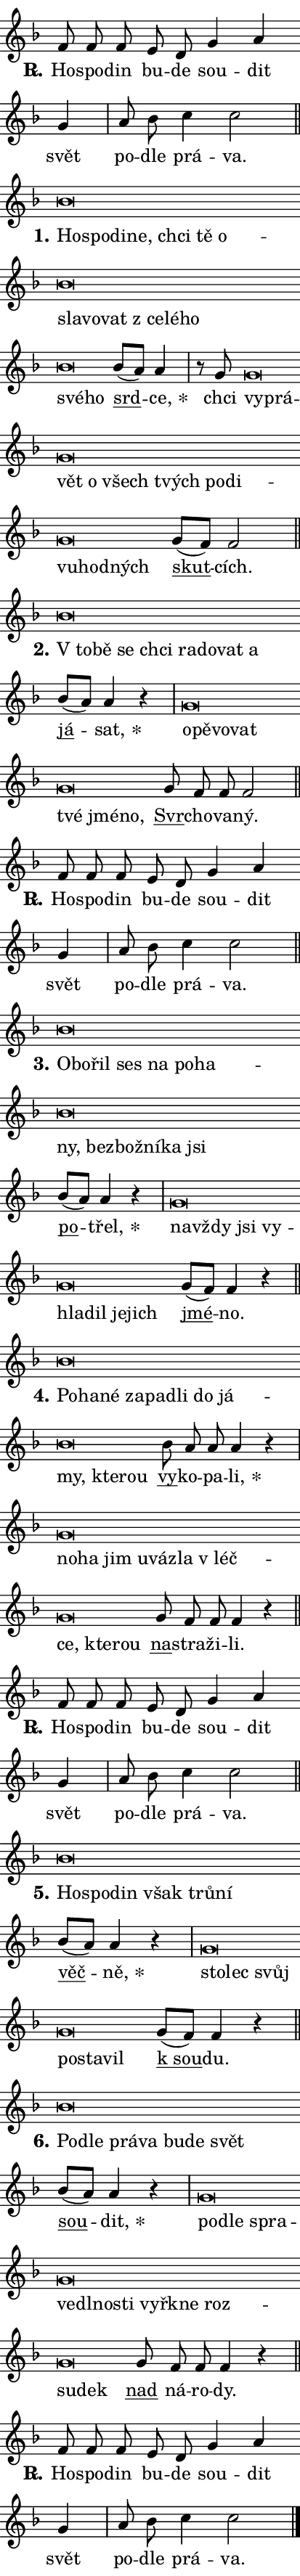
\version "2.24.0"
\header { tagline = "" }
\paper {
  indent = 0\cm
  top-margin = 0\cm
  right-margin = 0\cm
  bottom-margin = 0\cm
  left-margin = 0\cm
  paper-width = 7\cm
  page-breaking = #ly:one-page-breaking
  system-system-spacing.basic-distance = #11
  score-system-spacing.basic-distance = #11
  ragged-last = ##f
}


%% Author: Thomas Morley
%% https://lists.gnu.org/archive/html/lilypond-user/2020-05/msg00002.html
#(define (line-position grob)
"Returns position of @var[grob} in current system:
   @code{'start}, if at first time-step
   @code{'end}, if at last time-step
   @code{'middle} otherwise
"
  (let* ((col (ly:item-get-column grob))
         (ln (ly:grob-object col 'left-neighbor))
         (rn (ly:grob-object col 'right-neighbor))
         (col-to-check-left (if (ly:grob? ln) ln col))
         (col-to-check-right (if (ly:grob? rn) rn col))
         (break-dir-left
           (and
             (ly:grob-property col-to-check-left 'non-musical #f)
             (ly:item-break-dir col-to-check-left)))
         (break-dir-right
           (and
             (ly:grob-property col-to-check-right 'non-musical #f)
             (ly:item-break-dir col-to-check-right))))
        (cond ((eqv? 1 break-dir-left) 'start)
              ((eqv? -1 break-dir-right) 'end)
              (else 'middle))))

#(define (tranparent-at-line-position vctor)
  (lambda (grob)
  "Relying on @code{line-position} select the relevant enry from @var{vctor}.
Used to determine transparency,"
    (case (line-position grob)
      ((end) (not (vector-ref vctor 0)))
      ((middle) (not (vector-ref vctor 1)))
      ((start) (not (vector-ref vctor 2))))))

noteHeadBreakVisibility =
#(define-music-function (break-visibility)(vector?)
"Makes @code{NoteHead}s transparent relying on @var{break-visibility}"
#{
  \override NoteHead.transparent =
    #(tranparent-at-line-position break-visibility)
#})

#(define delete-ledgers-for-transparent-note-heads
  (lambda (grob)
    "Reads whether a @code{NoteHead} is transparent.
If so this @code{NoteHead} is removed from @code{'note-heads} from
@var{grob}, which is supposed to be @code{LedgerLineSpanner}.
As a result ledgers are not printed for this @code{NoteHead}"
    (let* ((nhds-array (ly:grob-object grob 'note-heads))
           (nhds-list
             (if (ly:grob-array? nhds-array)
                 (ly:grob-array->list nhds-array)
                 '()))
           ;; Relies on the transparent-property being done before
           ;; Staff.LedgerLineSpanner.after-line-breaking is executed.
           ;; This is fragile ...
           (to-keep
             (remove
               (lambda (nhd)
                 (ly:grob-property nhd 'transparent #f))
               nhds-list)))
      ;; TODO find a better method to iterate over grob-arrays, similiar
      ;; to filter/remove etc for lists
      ;; For now rebuilt from scratch
      (set! (ly:grob-object grob 'note-heads)  '())
      (for-each
        (lambda (nhd)
          (ly:pointer-group-interface::add-grob grob 'note-heads nhd))
        to-keep))))

hideNotes = {
  \noteHeadBreakVisibility #begin-of-line-visible
}
unHideNotes = {
  \noteHeadBreakVisibility #all-visible
}

% work-around for resetting accidentals
% https://lilypond.org/doc/v2.23/Documentation/notation/displaying-rhythms#unmetered-music
cadenzaMeasure = {
  \cadenzaOff
  \partial 1024 s1024
  \cadenzaOn
}

#(define-markup-command (accent layout props text) (markup?)
  "Underline accented syllable"
  (interpret-markup layout props
    #{\markup \override #'(offset . 4.3) \underline { #text }#}))

responsum = \markup \concat {
  "R" \hspace #-1.05 \path #0.1 #'((moveto 0 0.07) (lineto 0.9 0.8)) \hspace #0.05 "."
}

\layout {
    \context {
        \Staff
        \remove "Time_signature_engraver"
        \override LedgerLineSpanner.after-line-breaking = #delete-ledgers-for-transparent-note-heads
    }
    \context {
        \Voice {
            \override NoteHead.output-attributes = #'((class . "notehead"))
            \override Hairpin.height = #0.55
        }
    }
    \context {
        \Lyrics {
            \override StanzaNumber.output-attributes = #'((class . "stanzanumber"))
            \override LyricSpace.minimum-distance = #0.9
            \override LyricText.font-name = #"TeX Gyre Schola"
            \override LyricText.font-size = 1
            \override StanzaNumber.font-name = #"TeX Gyre Schola Bold"
            \override StanzaNumber.font-size = 1
        }
    }
}

% magnetic-lyrics.ily
%
%   written by
%     Jean Abou Samra <jean@abou-samra.fr>
%     Werner Lemberg <wl@gnu.org>
%
%   adapted by
%     Jiri Hon <jiri.hon@gmail.com>
%
% Version 2022-Apr-15

% https://www.mail-archive.com/lilypond-user@gnu.org/msg149350.html

#(define (Left_hyphen_pointer_engraver context)
   "Collect syllable-hyphen-syllable occurrences in lyrics and store
them in properties.  This engraver only looks to the left.  For
example, if the lyrics input is @code{foo -- bar}, it does the
following.

@itemize @bullet
@item
Set the @code{text} property of the @code{LyricHyphen} grob between
@q{foo} and @q{bar} to @code{foo}.

@item
Set the @code{left-hyphen} property of the @code{LyricText} grob with
text @q{foo} to the @code{LyricHyphen} grob between @q{foo} and
@q{bar}.
@end itemize

Use this auxiliary engraver in combination with the
@code{lyric-@/text::@/apply-@/magnetic-@/offset!} hook."
   (let ((hyphen #f)
         (text #f))
     (make-engraver
      (acknowledgers
       ((lyric-syllable-interface engraver grob source-engraver)
        (set! text grob)))
      (end-acknowledgers
       ((lyric-hyphen-interface engraver grob source-engraver)
        ;(when (not (grob::has-interface grob 'lyric-space-interface))
          (set! hyphen grob)));)
      ((stop-translation-timestep engraver)
       (when (and text hyphen)
         (ly:grob-set-object! text 'left-hyphen hyphen))
       (set! text #f)
       (set! hyphen #f)))))

#(define (lyric-text::apply-magnetic-offset! grob)
   "If the space between two syllables is less than the value in
property @code{LyricText@/.details@/.squash-threshold}, move the right
syllable to the left so that it gets concatenated with the left
syllable.

Use this function as a hook for
@code{LyricText@/.after-@/line-@/breaking} if the
@code{Left_@/hyphen_@/pointer_@/engraver} is active."
   (let ((hyphen (ly:grob-object grob 'left-hyphen #f)))
     (when hyphen
       (let ((left-text (ly:spanner-bound hyphen LEFT)))
         (when (grob::has-interface left-text 'lyric-syllable-interface)
           (let* ((common (ly:grob-common-refpoint grob left-text X))
                  (this-x-ext (ly:grob-extent grob common X))
                  (left-x-ext
                   (begin
                     ;; Trigger magnetism for left-text.
                     (ly:grob-property left-text 'after-line-breaking)
                     (ly:grob-extent left-text common X)))
                  ;; `delta` is the gap width between two syllables.
                  (delta (- (interval-start this-x-ext)
                            (interval-end left-x-ext)))
                  (details (ly:grob-property grob 'details))
                  (threshold (assoc-get 'squash-threshold details 0.2)))
             (when (< delta threshold)
               (let* (;; We have to manipulate the input text so that
                      ;; ligatures crossing syllable boundaries are not
                      ;; disabled.  For languages based on the Latin
                      ;; script this is essentially a beautification.
                      ;; However, for non-Western scripts it can be a
                      ;; necessity.
                      (lt (ly:grob-property left-text 'text))
                      (rt (ly:grob-property grob 'text))
                      (is-space (grob::has-interface hyphen 'lyric-space-interface))
                      (space (if is-space " " ""))
                      (space-markup (grob-interpret-markup grob " "))
                      (space-size (interval-length (ly:stencil-extent space-markup X)))
                      (extra-delta (if is-space space-size 0))
                      ;; Append new syllable.
                      (ltrt-space (if (and (string? lt) (string? rt))
                                (string-append lt space rt)
                                (make-concat-markup (list lt space rt))))
                      ;; Right-align `ltrt` to the right side.
                      (ltrt-space-markup (grob-interpret-markup
                               grob
                               (make-translate-markup
                                (cons (interval-length this-x-ext) 0)
                                (make-right-align-markup ltrt-space)))))
                 (begin
                   ;; Don't print `left-text`.
                   (ly:grob-set-property! left-text 'stencil #f)
                   ;; Set text and stencil (which holds all collected
                   ;; syllables so far) and shift it to the left.
                   (ly:grob-set-property! grob 'text ltrt-space)
                   (ly:grob-set-property! grob 'stencil ltrt-space-markup)
                   (ly:grob-translate-axis! grob (- (- delta extra-delta)) X))))))))))


#(define (lyric-hyphen::displace-bounds-first grob)
   ;; Make very sure this callback isn't triggered too early.
   (let ((left (ly:spanner-bound grob LEFT))
         (right (ly:spanner-bound grob RIGHT)))
     (ly:grob-property left 'after-line-breaking)
     (ly:grob-property right 'after-line-breaking)
     (ly:lyric-hyphen::print grob)))

squashThreshold = #0.4

\layout {
  \context {
    \Lyrics
    \consists #Left_hyphen_pointer_engraver
    \override LyricText.after-line-breaking =
      #lyric-text::apply-magnetic-offset!
    \override LyricHyphen.stencil = #lyric-hyphen::displace-bounds-first
    \override LyricText.details.squash-threshold = \squashThreshold
    \override LyricHyphen.minimum-distance = 0
    \override LyricHyphen.minimum-length = \squashThreshold
  }
}

squash = \override LyricText.details.squash-threshold = 9999
unSquash = \override LyricText.details.squash-threshold = \squashThreshold

left = \override LyricText.self-alignment-X = #LEFT
unLeft = \revert LyricText.self-alignment-X

starOffset = #(lambda (grob) 
                (let ((x_offset (ly:self-alignment-interface::aligned-on-x-parent grob)))
                  (if (= x_offset 0) 0 (+ x_offset 1.2))))

star = #(define-music-function (syllable)(string?)
"Append star separator at the end of a syllable"
#{
  \once \override LyricText.X-offset = #starOffset
  \lyricmode { \markup {
    #syllable
    \override #'((font-name . "TeX Gyre Schola Bold")) \hspace #0.2 \lower #0.65 \larger "*"
  } }
#})

starAccent = #(define-music-function (syllable)(string?)
"Append star separator at the end of a syllable and make accent"
#{
  \once \override LyricText.X-offset = #starOffset
  \lyricmode { \markup {
    \accent #syllable
    \override #'((font-name . "TeX Gyre Schola Bold")) \hspace #0.2 \lower #0.65 \larger "*"
  } }
#})

breath = #(define-music-function (syllable)(string?)
"Append breathing indicator at the end of a syllable"
#{
  \lyricmode { \markup { #syllable "+" } }
#})

optionalBreath = #(define-music-function (syllable)(string?)
"Append optional breathing indicator at the end of a syllable"
#{
  \lyricmode { \markup { #syllable "(+)" } }
#})


\score {
    <<
        \new Voice = "melody" { \cadenzaOn \key f \major \relative { f'8 f f e d \bar "" g4 a \bar "" g \cadenzaMeasure \bar "|" a8 bes c4 c2 \cadenzaMeasure \bar "||" \break } }
        \new Lyrics \lyricsto "melody" { \lyricmode { \set stanza = \responsum
Ho -- spo -- din bu -- de sou -- dit svět po -- dle prá -- va. } }
    >>
    \layout {}
}

\score {
    <<
        \new Voice = "melody" { \cadenzaOn \key f \major \relative { bes'\breve*1/16 \hideNotes \breve*1/16 \bar "" \breve*1/16 \bar "" \breve*1/16 \bar "" \breve*1/16 \bar "" \breve*1/16 \bar "" \breve*1/16 \bar "" \breve*1/16 \bar "" \breve*1/16 \bar "" \breve*1/16 \bar "" \breve*1/16 \bar "" \breve*1/16 \bar "" \breve*1/16 \bar "" \breve*1/16 \breve*1/16 \bar "" \unHideNotes \bar "" bes8[( a)] a4 \cadenzaMeasure \bar "|" r8 g8 g\breve*1/16 \hideNotes \breve*1/16 \bar "" \breve*1/16 \bar "" \breve*1/16 \bar "" \breve*1/16 \bar "" \breve*1/16 \bar "" \breve*1/16 \bar "" \breve*1/16 \bar "" \breve*1/16 \bar "" \breve*1/16 \breve*1/16 \bar "" \unHideNotes \bar "" g8[( f)] f2 \cadenzaMeasure \bar "||" \break } }
        \new Lyrics \lyricsto "melody" { \lyricmode { \set stanza = "1."
\left Ho -- \squash spo -- di -- ne, chci tě o -- sla -- vo -- vat "z ce" -- lé -- ho své -- ho \unLeft \unSquash \markup \accent srd -- \star ce, chci \left vy -- \squash prá -- vět o všech tvých po -- di -- vu -- hod -- ných \unLeft \unSquash \markup \accent skut -- cích. } }
    >>
    \layout {}
}

\score {
    <<
        \new Voice = "melody" { \cadenzaOn \key f \major \relative { bes'\breve*1/16 \hideNotes \breve*1/16 \bar "" \breve*1/16 \bar "" \breve*1/16 \bar "" \breve*1/16 \bar "" \breve*1/16 \bar "" \breve*1/16 \breve*1/16 \bar "" \unHideNotes \bar "" bes8[( a)] a4 r \cadenzaMeasure \bar "|" g\breve*1/16 \hideNotes \breve*1/16 \bar "" \breve*1/16 \bar "" \breve*1/16 \bar "" \breve*1/16 \bar "" \breve*1/16 \breve*1/16 \bar "" \unHideNotes \bar "" g8 f f f2 \cadenzaMeasure \bar "||" \break } }
        \new Lyrics \lyricsto "melody" { \lyricmode { \set stanza = "2."
\left "V to" -- \squash bě se chci ra -- do -- vat a \unLeft \unSquash \markup \accent já -- \star sat, \left o -- \squash pě -- vo -- vat tvé jmé -- no, \unLeft \unSquash \markup \accent Svr -- cho -- va -- ný. } }
    >>
    \layout {}
}

\score {
    <<
        \new Voice = "melody" { \cadenzaOn \key f \major \relative { f'8 f f e d \bar "" g4 a \bar "" g \cadenzaMeasure \bar "|" a8 bes c4 c2 \cadenzaMeasure \bar "||" \break } }
        \new Lyrics \lyricsto "melody" { \lyricmode { \set stanza = \responsum
Ho -- spo -- din bu -- de sou -- dit svět po -- dle prá -- va. } }
    >>
    \layout {}
}

\score {
    <<
        \new Voice = "melody" { \cadenzaOn \key f \major \relative { bes'\breve*1/16 \hideNotes \breve*1/16 \bar "" \breve*1/16 \bar "" \breve*1/16 \bar "" \breve*1/16 \bar "" \breve*1/16 \bar "" \breve*1/16 \bar "" \breve*1/16 \bar "" \breve*1/16 \bar "" \breve*1/16 \bar "" \breve*1/16 \bar "" \breve*1/16 \breve*1/16 \bar "" \unHideNotes \bar "" bes8[( a)] a4 r \cadenzaMeasure \bar "|" g\breve*1/16 \hideNotes \breve*1/16 \bar "" \breve*1/16 \bar "" \breve*1/16 \bar "" \breve*1/16 \bar "" \breve*1/16 \bar "" \breve*1/16 \breve*1/16 \bar "" \unHideNotes \bar "" g8[( f)] f4 r \cadenzaMeasure \bar "||" \break } }
        \new Lyrics \lyricsto "melody" { \lyricmode { \set stanza = "3."
\left O -- \squash bo -- řil ses na po -- ha -- ny, bez -- bož -- ní -- ka jsi \unLeft \unSquash \markup \accent po -- \star třel, \left na -- \squash vždy jsi vy -- hla -- dil je -- jich \unLeft \unSquash \markup \accent jmé -- no. } }
    >>
    \layout {}
}

\score {
    <<
        \new Voice = "melody" { \cadenzaOn \key f \major \relative { bes'\breve*1/16 \hideNotes \breve*1/16 \bar "" \breve*1/16 \bar "" \breve*1/16 \bar "" \breve*1/16 \bar "" \breve*1/16 \bar "" \breve*1/16 \bar "" \breve*1/16 \bar "" \breve*1/16 \bar "" \breve*1/16 \breve*1/16 \bar "" \unHideNotes \bar "" bes8 a a a4 r \cadenzaMeasure \bar "|" g\breve*1/16 \hideNotes \breve*1/16 \bar "" \breve*1/16 \bar "" \breve*1/16 \bar "" \breve*1/16 \bar "" \breve*1/16 \bar "" \breve*1/16 \bar "" \breve*1/16 \bar "" \breve*1/16 \breve*1/16 \bar "" \unHideNotes \bar "" g8 f f f4 r \cadenzaMeasure \bar "||" \break } }
        \new Lyrics \lyricsto "melody" { \lyricmode { \set stanza = "4."
\left Po -- \squash ha -- né za -- pa -- dli do já -- my, kte -- rou \unLeft \unSquash \markup \accent vy -- ko -- pa -- \star li, \left no -- \squash ha jim u -- váz -- la "v léč" -- ce, kte -- rou \unLeft \unSquash \markup \accent na -- stra -- ži -- li. } }
    >>
    \layout {}
}

\score {
    <<
        \new Voice = "melody" { \cadenzaOn \key f \major \relative { f'8 f f e d \bar "" g4 a \bar "" g \cadenzaMeasure \bar "|" a8 bes c4 c2 \cadenzaMeasure \bar "||" \break } }
        \new Lyrics \lyricsto "melody" { \lyricmode { \set stanza = \responsum
Ho -- spo -- din bu -- de sou -- dit svět po -- dle prá -- va. } }
    >>
    \layout {}
}

\score {
    <<
        \new Voice = "melody" { \cadenzaOn \key f \major \relative { bes'\breve*1/16 \hideNotes \breve*1/16 \bar "" \breve*1/16 \bar "" \breve*1/16 \bar "" \breve*1/16 \breve*1/16 \bar "" \unHideNotes \bar "" bes8[( a)] a4 r \cadenzaMeasure \bar "|" g\breve*1/16 \hideNotes \breve*1/16 \bar "" \breve*1/16 \bar "" \breve*1/16 \bar "" \breve*1/16 \breve*1/16 \bar "" \unHideNotes \bar "" g8[( f)] f4 r \cadenzaMeasure \bar "||" \break } }
        \new Lyrics \lyricsto "melody" { \lyricmode { \set stanza = "5."
\left Ho -- \squash spo -- din však trů -- ní \unLeft \unSquash \markup \accent věč -- \star ně, \left sto -- \squash lec svůj po -- sta -- vil \unLeft \unSquash \markup \accent "k sou" -- du. } }
    >>
    \layout {}
}

\score {
    <<
        \new Voice = "melody" { \cadenzaOn \key f \major \relative { bes'\breve*1/16 \hideNotes \breve*1/16 \bar "" \breve*1/16 \bar "" \breve*1/16 \bar "" \breve*1/16 \bar "" \breve*1/16 \breve*1/16 \bar "" \unHideNotes \bar "" bes8[( a)] a4 r \cadenzaMeasure \bar "|" g\breve*1/16 \hideNotes \breve*1/16 \bar "" \breve*1/16 \bar "" \breve*1/16 \bar "" \breve*1/16 \bar "" \breve*1/16 \bar "" \breve*1/16 \bar "" \breve*1/16 \bar "" \breve*1/16 \bar "" \breve*1/16 \bar "" \breve*1/16 \breve*1/16 \bar "" \unHideNotes \bar "" g8 f f f4 r \cadenzaMeasure \bar "||" \break } }
        \new Lyrics \lyricsto "melody" { \lyricmode { \set stanza = "6."
\left Po -- \squash dle prá -- va bu -- de svět \unLeft \unSquash \markup \accent sou -- \star dit, \left po -- \squash dle spra -- ve -- dl -- no -- sti vy -- řkne roz -- su -- dek \unLeft \unSquash \markup \accent nad ná -- ro -- dy. } }
    >>
    \layout {}
}

\score {
    <<
        \new Voice = "melody" { \cadenzaOn \key f \major \relative { f'8 f f e d \bar "" g4 a \bar "" g \cadenzaMeasure \bar "|" a8 bes c4 c2 \cadenzaMeasure \bar "||" \break } \bar "|." }
        \new Lyrics \lyricsto "melody" { \lyricmode { \set stanza = \responsum
Ho -- spo -- din bu -- de sou -- dit svět po -- dle prá -- va. } }
    >>
    \layout {}
}
